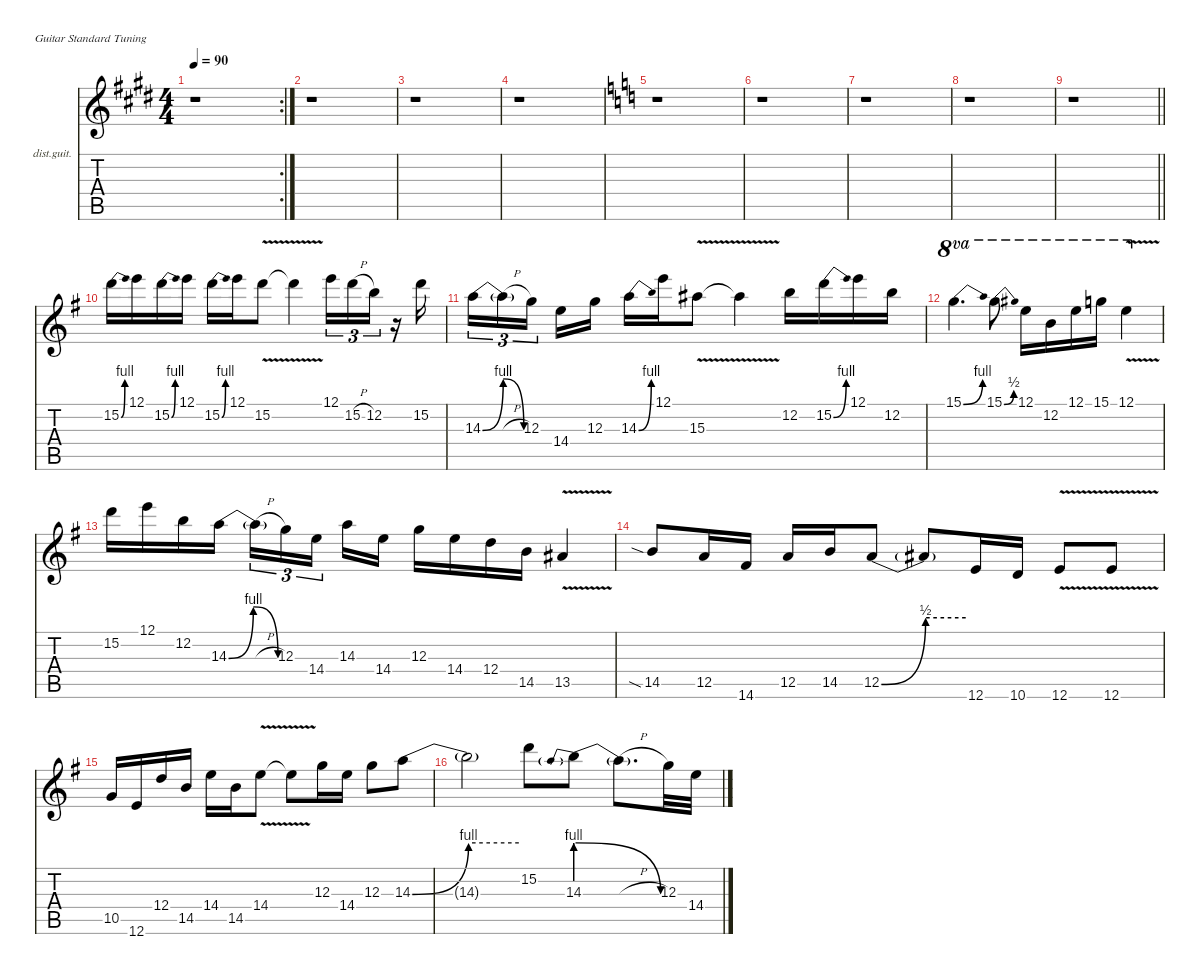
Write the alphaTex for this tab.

\defaultSystemsLayout 4
\hideDynamics
\bracketExtendMode nobrackets
\firstSystemTrackNameOrientation horizontal
\otherSystemsTrackNameOrientation horizontal
\track ("Lead" "dist.guit.") {instrument distortionguitar}
\staff {score tabs}
\tuning (E4 B3 G3 D3 A2 E2)
\rc 2
\ts (4 4)
\tempo 90
\clef g2
\ks c#minor
r.1{dy f beam Down} |
\ks e
r.1{beam Down} |
r.1{beam Down} |
r.1{beam Down} |
\ks c
r.1{beam Down} |
r.1{beam Down} |
r.1{beam Down} |
r.1{beam Down} |
\barLineRight lightlight
r.1{beam Down} |
\ks g
15.2{be (bend 0 0 9.999999599999999 4) acc forcenatural}.16{dy mf beam Down} 12.1{acc forcenatural}.16{beam Down} 15.2{be (bend 0 0 9.999999599999999 4) acc forcenatural}.16{beam Down} 12.1{acc forcenatural}.16{beam Down} 15.2{be (bend 0 0 9.999999599999999 4) acc forcenatural}.16{beam Down} 12.1{acc forcenatural}.16{beam Down} 15.2{v acc forcenatural}.8{beam Down} 15.2{v t acc forcenatural}.4{beam Down} 12.1{acc forcenatural}.16{tu (3 2) beam Down} 15.2{h acc forcenatural}.16{tu (3 2) beam Down} 12.2{acc forcenatural}.16{tu (3 2) beam Down} r.16{beam Down} 15.2{acc forcenatural}.16{beam Down} |
14.3{be (bendrelease 0 0 30 4 30 4 60 0) acc forcenatural}.16{tu (3 2) beam Down} 14.3{h t acc forcenatural}.16{tu (3 2) beam Down} 12.3{acc forcenatural}.16{tu (3 2) beam Down} 14.4{acc forcenatural}.16{beam Down} 12.3{acc forcenatural}.16{beam Down} 14.3{be (bend 0 0 9.999999599999999 4) acc forcenatural}.16{beam Down} 12.1{acc forcenatural}.16{beam Down} 15.3{v acc #}.8{beam Down} 15.3{v t acc #}.4{beam Down} 12.2{acc forcenatural}.16{beam Down} 15.2{be (bend 0 0 9.999999599999999 4) acc forcenatural}.16{beam Down} 12.1{acc forcenatural}.16{beam Down} 12.2{acc forcenatural}.16{beam Down} |
15.1{be (bend 0 0 9.999999599999999 4) acc forcenatural}.4{d ot 8va beam Down} 15.1{be (bend 0 0 9.999999599999999 2) acc forcenatural}.8{ot 8va beam Down} 12.1{acc forcenatural}.16{ot 8va beam Down} 12.2{acc forcenatural}.16{ot 8va beam Down} 12.1{acc forcenatural}.16{ot 8va beam Down} 15.1{acc forcenatural}.16{ot 8va beam Down} 12.1{v acc forcenatural}.4{ot 8va beam Down} |
15.2{acc forcenatural}.16{beam Down} 12.1{acc forcenatural}.16{beam Down} 12.2{acc forcenatural}.16{beam Down} 14.3{be (bendrelease 0 0 30 4 30 4 60 0) acc forcenatural}.16{beam Down} 14.3{h t acc forcenatural}.16{tu (3 2) beam Down} 12.3{acc forcenatural}.16{tu (3 2) beam Down} 14.4{acc forcenatural}.16{tu (3 2) beam Down} 14.3{acc forcenatural}.16{beam Down} 14.4{acc forcenatural}.16{beam Down} 12.3{acc forcenatural}.16{beam Down} 14.4{acc forcenatural}.16{beam Down} 12.4{acc forcenatural}.16{beam Down} 14.5{acc forcenatural}.16{beam Down} 13.5{v acc #}.4{beam Up} |
14.5{sia acc forcenatural}.8{beam Up} 12.5{acc forcenatural}.16{beam Up} 14.6{acc #}.16{beam Up} 12.5{acc forcenatural}.16{beam Up} 14.5{acc forcenatural}.16{beam Up} 12.5{be (bend 0 0 60 2) acc forcenatural}.8{beam Up} 12.5{be (hold 0 2 60 2) t}.8{beam Up} 12.6{acc forcenatural}.16{beam Up} 10.6{acc forcenatural}.16{beam Up} 12.6{v acc forcenatural}.8{beam Up} 12.6{v acc forcenatural}.8{beam Up} |
10.5{acc forcenatural}.16{beam Up} 12.6{acc forcenatural}.16{beam Up} 12.4{acc forcenatural}.16{beam Up} 14.5{acc forcenatural}.16{beam Up} 14.4{acc forcenatural}.16{beam Down} 14.5{acc forcenatural}.16{beam Down} 14.4{v acc forcenatural}.8{beam Down} 14.4{v t acc forcenatural}.8{beam Down} 12.3{acc forcenatural}.16{beam Down} 14.4{acc forcenatural}.16{beam Down} 12.3{acc forcenatural}.8{beam Down} 14.3{be (bend 0 0 60 4) acc forcenatural}.8{beam Down} |
14.3{be (hold 0 4 9.999999599999999 4) t}.2{beam Down} 15.2{acc forcenatural}.8{beam Down} 14.3{be (prebendrelease 0 4 60 0)}.8{beam Down} 14.3{h t acc forcenatural}.8{d beam Down} 12.3{acc forcenatural}.32{beam Down} 14.4{acc forcenatural}.32{beam Down}
